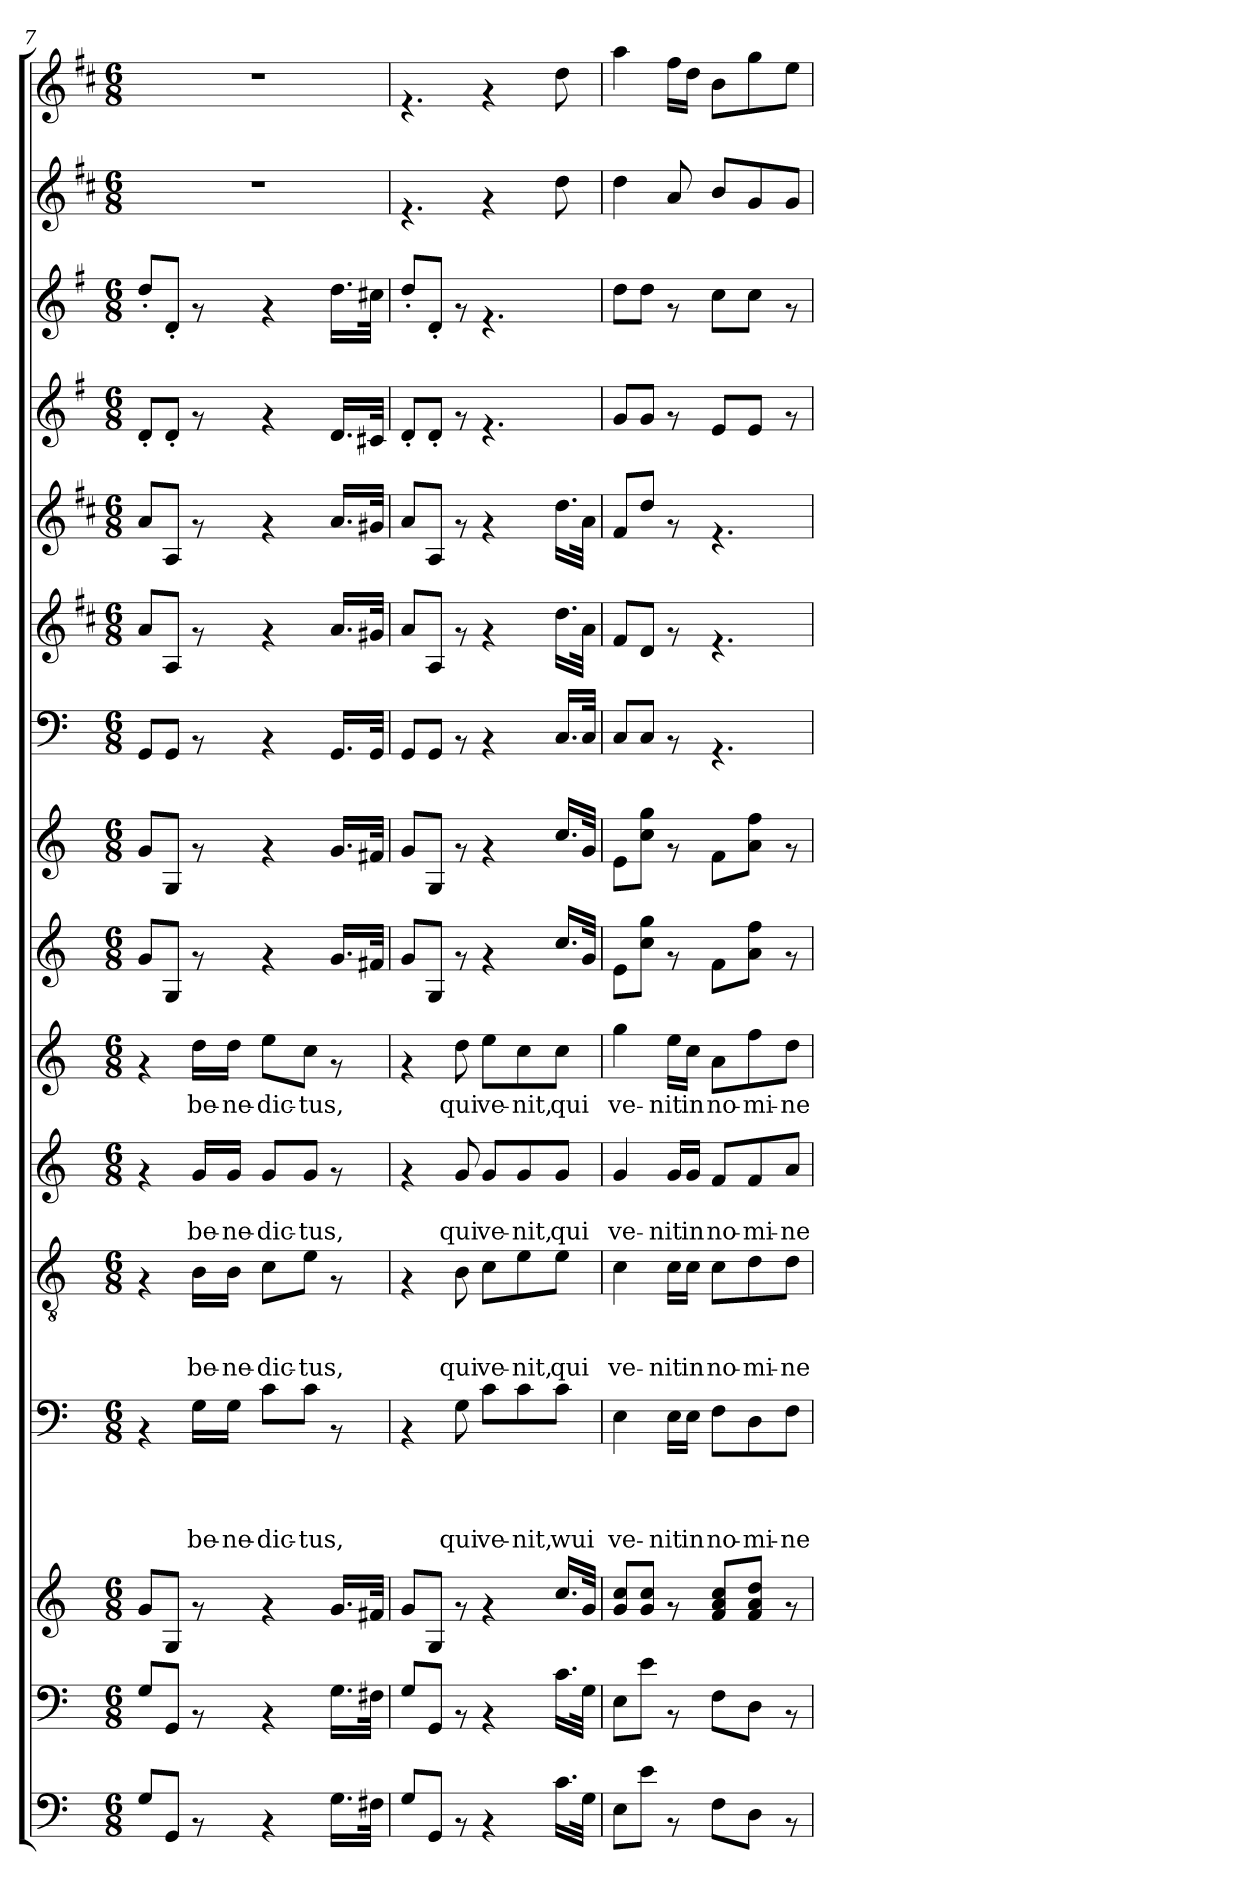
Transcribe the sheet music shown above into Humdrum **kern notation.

**kern	**kern	**kern	**kern	**text	**text	**text	**text	**kern	**text	**text	**text	**kern	**text	**text	**kern	**text	**kern	**kern	**kern	**kern	**kern	**kern	**kern	**kern	**kern
*part16	*part15	*part14	*part13	*part13	*part13	*part13	*part13	*part12	*part12	*part12	*part12	*part11	*part11	*part11	*part10	*part10	*part9	*part8	*part7	*part6	*part5	*part4	*part3	*part2	*part1
*staff16	*staff15	*staff14	*staff13	*staff13	*staff13	*staff13	*staff13	*staff12	*staff12	*staff12	*staff12	*staff11	*staff11	*staff11	*staff10	*staff10	*staff9	*staff8	*staff7	*staff6	*staff5	*staff4	*staff3	*staff2	*staff1
*clefF4	*clefF4	*clefG2	*clefF4	*	*	*	*	*clefGv2	*	*	*	*clefG2	*	*	*clefG2	*	*clefG2	*clefG2	*clefF4	*clefG2	*clefG2	*clefG2	*clefG2	*clefG2	*clefG2
*	*	*	*	*	*	*	*	*	*	*	*	*	*	*	*	*	*	*	*	*ITrd1c2	*ITrd1c2	*ITrd-3c-5	*ITrd-3c-5	*ITrd1c2	*ITrd1c2
*k[]	*k[]	*k[]	*k[]	*	*	*	*	*k[]	*	*	*	*k[]	*	*	*k[]	*	*k[]	*k[]	*k[]	*k[]	*k[]	*k[]	*k[]	*k[]	*k[]
*C:	*C:	*C:	*C:	*	*	*	*	*C:	*	*	*	*C:	*	*	*C:	*	*C:	*C:	*C:	*C:	*C:	*C:	*C:	*C:	*C:
*M6/8	*M6/8	*M6/8	*M6/8	*	*	*	*	*M6/8	*	*	*	*M6/8	*	*	*M6/8	*	*M6/8	*M6/8	*M6/8	*M6/8	*M6/8	*M6/8	*M6/8	*M6/8	*M6/8
=7	=7	=7	=7	=7	=7	=7	=7	=7	=7	=7	=7	=7	=7	=7	=7	=7	=7	=7	=7	=7	=7	=7	=7	=7	=7
8G/L	8G/L	8g/L	4rAA	.	.	.	.	4rF	.	.	.	4rf	.	.	4rf	.	8g/L	8g/L	8GG/L	8g/L	8g/L	8g'</L	8gg'</L	2.r	2.r
8GG/J	8GG/J	8G/J	.	.	.	.	.	.	.	.	.	.	.	.	.	.	8G/J	8G/J	8GG/J	8G/J	8G/J	8g'</J	8g'</J	.	.
!	!	!	!	!	!	!	!LO:LY:b	!	!	!	!LO:LY:b	!	!	!LO:LY:b	!	!LO:LY:b	!	!	!	!	!	!	!	!	!
8rAA	8rAA	8rf	16G\LL	.	.	.	be-	16B\LL	.	.	be-	16g/LL	.	be-	16dd\LL	be-	8rf	8rf	8rAA	8rf	8rf	8rf	8rf	.	.
!	!	!	!	!	!	!	!LO:LY:b	!	!	!	!LO:LY:b	!	!	!LO:LY:b	!	!LO:LY:b	!	!	!	!	!	!	!	!	!
.	.	.	16G\JJ	.	.	.	-ne-	16B\JJ	.	.	-ne-	16g/JJ	.	-ne-	16dd\JJ	-ne-	.	.	.	.	.	.	.	.	.
!	!	!	!	!	!	!	!LO:LY:b	!	!	!	!LO:LY:b	!	!	!LO:LY:b	!	!LO:LY:b	!	!	!	!	!	!	!	!	!
4rAA	4rAA	4rf	8c\L	.	.	.	-dic-	8c\L	.	.	-dic-	8g/L	.	-dic-	8ee\L	-dic-	4rf	4rf	4rAA	4rf	4rf	4rf	4rf	.	.
!	!	!	!	!	!	!	!LO:LY:b	!	!	!	!LO:LY:b	!	!	!LO:LY:b	!	!LO:LY:b	!	!	!	!	!	!	!	!	!
.	.	.	8c\J	.	.	.	-tus,	8e\J	.	.	-tus,	8g/J	.	-tus,	8cc\J	-tus,	.	.	.	.	.	.	.	.	.
16.G\LL	16.G\LL	16.g/LL	8rAA	.	.	.	.	8rF	.	.	.	8rf	.	.	8rf	.	16.g/LL	16.g/LL	16.GG/LL	16.g/LL	16.g/LL	16.g/LL	16.gg\LL	.	.
32F#X\JJk	32F#X\JJk	32f#X/JJk	.	.	.	.	.	.	.	.	.	.	.	.	.	.	32f#X/JJk	32f#X/JJk	32GG/JJk	32f#X/JJk	32f#X/JJk	32f#X/JJk	32ff#X\JJk	.	.
!!LO:PB:g=z
=8	=8	=8	=8	=8	=8	=8	=8	=8	=8	=8	=8	=8	=8	=8	=8	=8	=8	=8	=8	=8	=8	=8	=8	=8	=8
8G/L	8G/L	8g/L	4rAA	.	.	.	.	4rF	.	.	.	4rf	.	.	4rf	.	8g/L	8g/L	8GG/L	8g/L	8g/L	8g'</L	8gg'</L	4.rf	4.rf
8GG/J	8GG/J	8G/J	.	.	.	.	.	.	.	.	.	.	.	.	.	.	8G/J	8G/J	8GG/J	8G/J	8G/J	8g'</J	8g'</J	.	.
!	!	!	!	!	!	!	!LO:LY:b	!	!	!	!LO:LY:b	!	!	!LO:LY:b	!	!LO:LY:b	!	!	!	!	!	!	!	!	!
8rAA	8rAA	8rf	8G\	.	.	.	qui	8B\	.	.	qui	8g/	.	qui	8dd\	qui	8rf	8rf	8rAA	8rf	8rf	8rf	8rf	.	.
!	!	!	!	!	!	!	!LO:LY:b	!	!	!	!LO:LY:b	!	!	!LO:LY:b	!	!LO:LY:b	!	!	!	!	!	!	!	!	!
4rAA	4rAA	4rf	8c\L	.	.	.	ve-	8c\L	.	.	ve-	8g/L	.	ve-	8ee\L	ve-	4rf	4rf	4rAA	4rf	4rf	4.rf	4.rf	4rf	4rf
!	!	!	!	!	!	!	!LO:LY:b	!	!	!	!LO:LY:b	!	!	!LO:LY:b	!	!LO:LY:b	!	!	!	!	!	!	!	!	!
.	.	.	8c\	.	.	.	-nit,	8e\	.	.	-nit,	8g/	.	-nit,	8cc\	-nit,	.	.	.	.	.	.	.	.	.
!	!	!	!	!	!	!	!LO:LY:b	!	!	!	!LO:LY:b	!	!	!LO:LY:b	!	!LO:LY:b	!	!	!	!	!	!	!	!	!
16.c\LL	16.c\LL	16.cc/LL	8c\J	.	.	.	wui	8e\J	.	.	qui	8g/J	.	qui	8cc\J	qui	16.cc/LL	16.cc/LL	16.C/LL	16.cc\LL	16.cc\LL	.	.	8cc\	8cc\
32G\JJk	32G\JJk	32g/JJk	.	.	.	.	.	.	.	.	.	.	.	.	.	.	32g/JJk	32g/JJk	32C/JJk	32g\JJk	32g\JJk	.	.	.	.
=9	=9	=9	=9	=9	=9	=9	=9	=9	=9	=9	=9	=9	=9	=9	=9	=9	=9	=9	=9	=9	=9	=9	=9	=9	=9
!	!	!	!	!	!	!	!LO:LY:b	!	!	!	!LO:LY:b	!	!	!LO:LY:b	!	!LO:LY:b	!	!	!	!	!	!	!	!	!
8E\L	8E\L	8g/ 8cc/L	4E\	.	.	.	ve-	4c\	.	.	ve-	4g/	.	ve-	4gg\	ve-	8e\L	8e\L	8C/L	8e/L	8e/L	8cc/L	8gg\L	4cc\	4gg\
8e\J	8e\J	8g/ 8cc/J	.	.	.	.	.	.	.	.	.	.	.	.	.	.	8cc\ 8gg\J	8cc\ 8gg\J	8C/J	8c/J	8cc/J	8cc/J	8gg\J	.	.
!	!	!	!	!	!	!	!LO:LY:b	!	!	!	!LO:LY:b	!	!	!LO:LY:b	!	!LO:LY:b	!	!	!	!	!	!	!	!	!
8rAA	8rAA	8rf	16E\LL	.	.	.	-nit	16c\LL	.	.	-nit	16g/LL	.	-nit	16ee\LL	-nit	8rf	8rf	8rAA	8rf	8rf	8rf	8rf	8g/	16ee\LL
!	!	!	!	!	!	!	!LO:LY:b	!	!	!	!LO:LY:b	!	!	!LO:LY:b	!	!LO:LY:b	!	!	!	!	!	!	!	!	!
.	.	.	16E\JJ	.	.	.	in	16c\JJ	.	.	in	16g/JJ	.	in	16cc\JJ	in	.	.	.	.	.	.	.	.	16cc\JJ
!	!	!	!	!	!	!	!LO:LY:b	!	!	!	!LO:LY:b	!	!	!LO:LY:b	!	!LO:LY:b	!	!	!	!	!	!	!	!	!
8F\L	8F\L	8f/ 8a/ 8cc/L	8F\L	.	.	.	no-	8c\L	.	.	no-	8f/L	.	no-	8a\L	no-	8f\L	8f\L	4.rAA	4.rf	4.rf	8a/L	8ff\L	8a/L	8a\L
!	!	!	!	!	!	!	!LO:LY:b	!	!	!	!LO:LY:b	!	!	!LO:LY:b	!	!LO:LY:b	!	!	!	!	!	!	!	!	!
8D\J	8D\J	8f/ 8a/ 8dd/J	8D\	.	.	.	-mi-	8d\	.	.	-mi-	8f/	.	-mi-	8ff\	-mi-	8a\ 8ff\J	8a\ 8ff\J	.	.	.	8a/J	8ff\J	8f/	8ff\
!	!	!	!	!	!	!	!LO:LY:b	!	!	!	!LO:LY:b	!	!	!LO:LY:b	!	!LO:LY:b	!	!	!	!	!	!	!	!	!
8rAA	8rAA	8rf	8F\J	.	.	.	-ne	8d\J	.	.	-ne	8a/J	.	-ne	8dd\J	-ne	8rf	8rf	.	.	.	8rf	8rf	8f/J	8dd\J
=	=	=	=	=	=	=	=	=	=	=	=	=	=	=	=	=	=	=	=	=	=	=	=	=	=
*-	*-	*-	*-	*-	*-	*-	*-	*-	*-	*-	*-	*-	*-	*-	*-	*-	*-	*-	*-	*-	*-	*-	*-	*-	*-
